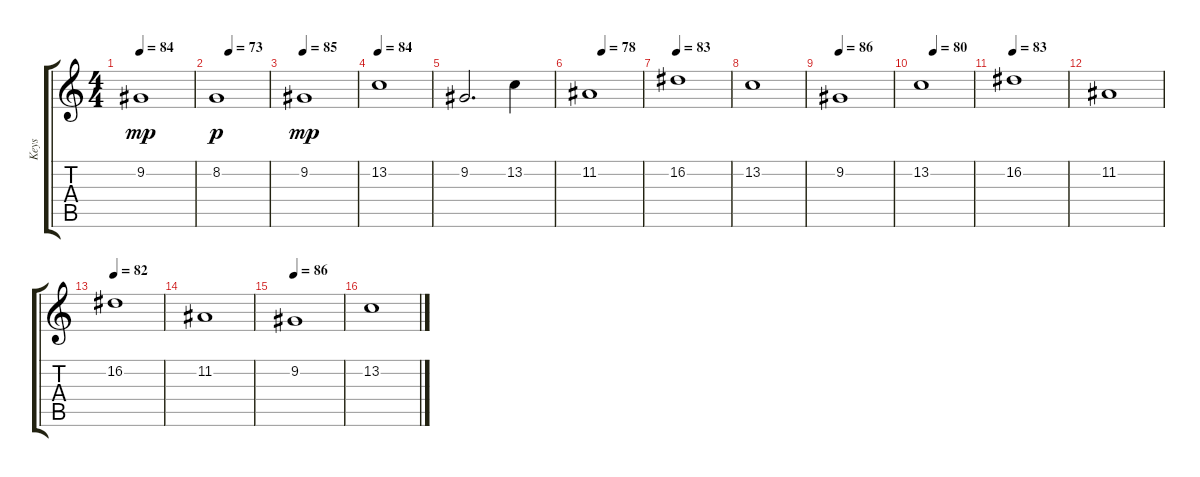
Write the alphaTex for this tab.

\track ("Keys" "Keys") {instrument pad2warm}
\staff {score tabs}
\tuning (E4 B3 G3 D3 A2 E2) {hide}
\ts (4 4)
\tempo 84
\clef g2
\ks c
9.2.1{dy mp} |
\tempo (73 0.25)
8.2.1{dy p} |
\tempo 85
9.2.1{dy mp} |
\tempo 84
13.2.1 |
9.2.2{d} 13.2.4 |
\tempo (78 0.25)
11.2.1 |
\tempo 83
16.2.1 |
13.2.1 |
\tempo 86
9.2.1 |
\tempo (80 0.25)
13.2.1 |
\tempo 83
16.2.1 |
11.2.1 |
\tempo 82
16.2.1 |
11.2.1 |
\tempo 86
9.2.1 |
13.2.1
